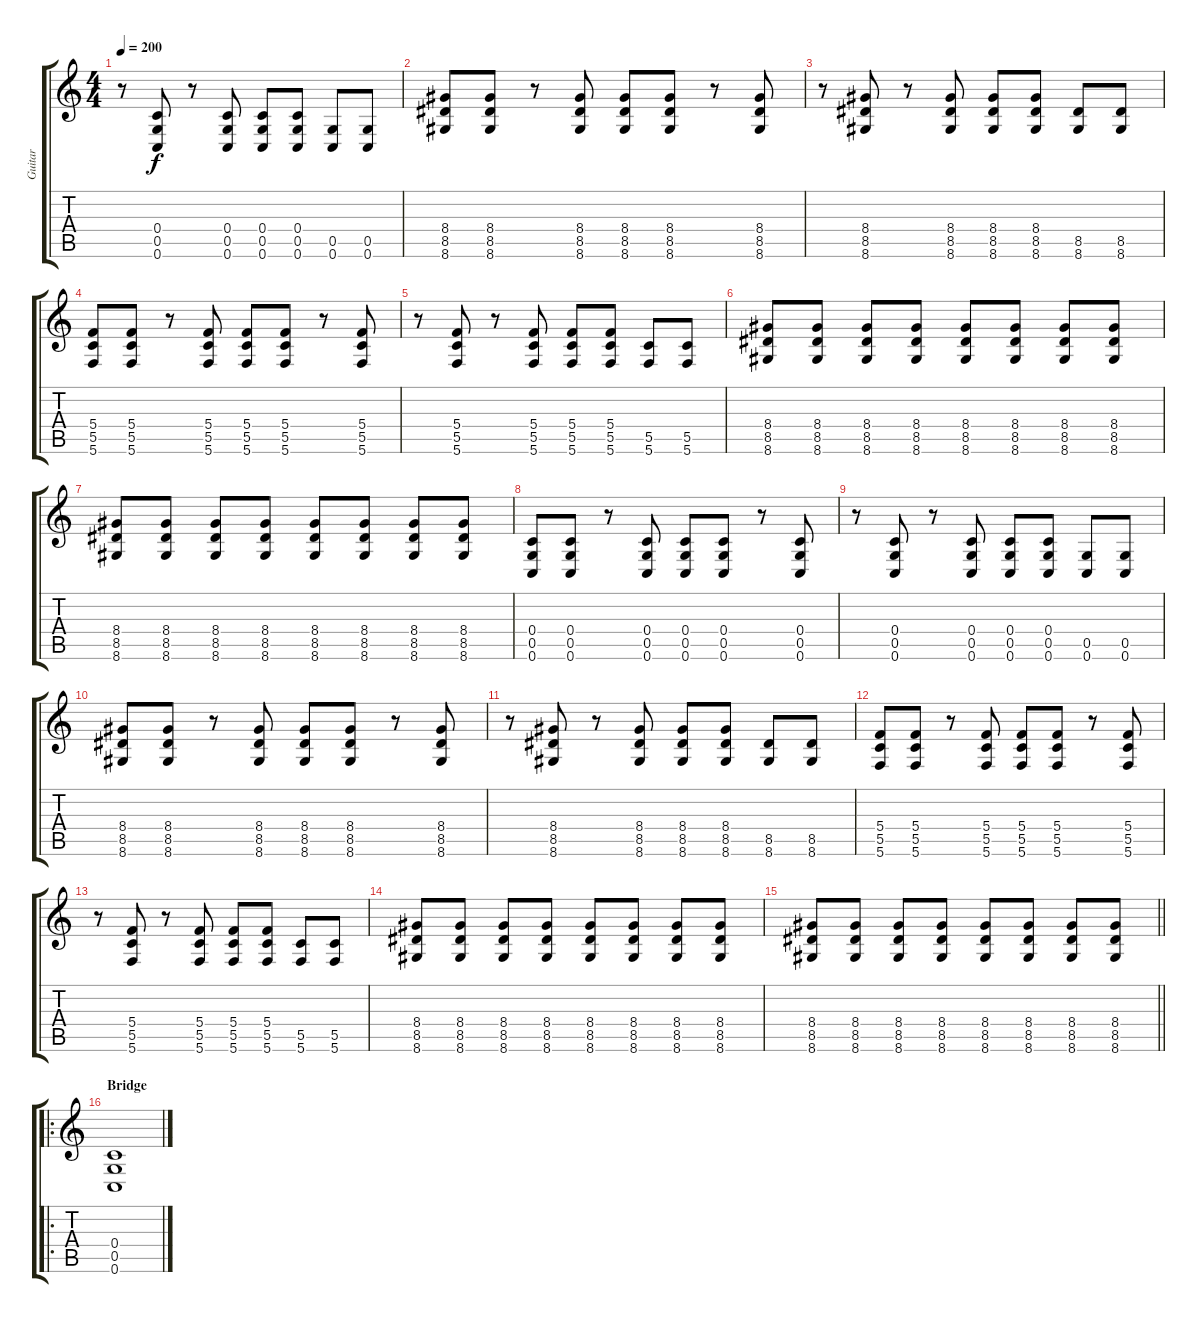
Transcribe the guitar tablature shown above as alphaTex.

\track ("Guitar" "Guitar") {instrument distortionguitar}
\staff {score tabs}
\tuning (D4 A3 F3 C3 G2 C2) {hide}
\ts (4 4)
\tempo 200
\clef g2
\ks c
r.8{dy f} (0.4 0.5 0.6).8 r.8 (0.4 0.5 0.6).8 (0.4 0.5 0.6).8 (0.4 0.5 0.6).8 (0.5 0.6).8 (0.5 0.6).8 |
(8.4 8.5 8.6).8 (8.4 8.5 8.6).8 r.8 (8.4 8.5 8.6).8 (8.4 8.5 8.6).8 (8.4 8.5 8.6).8 r.8 (8.4 8.5 8.6).8 |
r.8 (8.4 8.5 8.6).8 r.8 (8.4 8.5 8.6).8 (8.4 8.5 8.6).8 (8.4 8.5 8.6).8 (8.5 8.6).8 (8.5 8.6).8 |
(5.4 5.5 5.6).8 (5.4 5.5 5.6).8 r.8 (5.4 5.5 5.6).8 (5.4 5.5 5.6).8 (5.4 5.5 5.6).8 r.8 (5.4 5.5 5.6).8 |
r.8 (5.4 5.5 5.6).8 r.8 (5.4 5.5 5.6).8 (5.4 5.5 5.6).8 (5.4 5.5 5.6).8 (5.5 5.6).8 (5.5 5.6).8 |
(8.4 8.5 8.6).8 (8.4 8.5 8.6).8 (8.4 8.5 8.6).8 (8.4 8.5 8.6).8 (8.4 8.5 8.6).8 (8.4 8.5 8.6).8 (8.4 8.5 8.6).8 (8.4 8.5 8.6).8 |
(8.4 8.5 8.6).8 (8.4 8.5 8.6).8 (8.4 8.5 8.6).8 (8.4 8.5 8.6).8 (8.4 8.5 8.6).8 (8.4 8.5 8.6).8 (8.4 8.5 8.6).8 (8.4 8.5 8.6).8 |
(0.4 0.5 0.6).8 (0.4 0.5 0.6).8 r.8 (0.4 0.5 0.6).8 (0.4 0.5 0.6).8 (0.4 0.5 0.6).8 r.8 (0.4 0.5 0.6).8 |
r.8 (0.4 0.5 0.6).8 r.8 (0.4 0.5 0.6).8 (0.4 0.5 0.6).8 (0.4 0.5 0.6).8 (0.5 0.6).8 (0.5 0.6).8 |
(8.4 8.5 8.6).8 (8.4 8.5 8.6).8 r.8 (8.4 8.5 8.6).8 (8.4 8.5 8.6).8 (8.4 8.5 8.6).8 r.8 (8.4 8.5 8.6).8 |
r.8 (8.4 8.5 8.6).8 r.8 (8.4 8.5 8.6).8 (8.4 8.5 8.6).8 (8.4 8.5 8.6).8 (8.5 8.6).8 (8.5 8.6).8 |
(5.4 5.5 5.6).8 (5.4 5.5 5.6).8 r.8 (5.4 5.5 5.6).8 (5.4 5.5 5.6).8 (5.4 5.5 5.6).8 r.8 (5.4 5.5 5.6).8 |
r.8 (5.4 5.5 5.6).8 r.8 (5.4 5.5 5.6).8 (5.4 5.5 5.6).8 (5.4 5.5 5.6).8 (5.5 5.6).8 (5.5 5.6).8 |
(8.4 8.5 8.6).8 (8.4 8.5 8.6).8 (8.4 8.5 8.6).8 (8.4 8.5 8.6).8 (8.4 8.5 8.6).8 (8.4 8.5 8.6).8 (8.4 8.5 8.6).8 (8.4 8.5 8.6).8 |
\barLineRight lightlight
(8.4 8.5 8.6).8 (8.4 8.5 8.6).8 (8.4 8.5 8.6).8 (8.4 8.5 8.6).8 (8.4 8.5 8.6).8 (8.4 8.5 8.6).8 (8.4 8.5 8.6).8 (8.4 8.5 8.6).8 |
\ro
\section ("" "Bridge")
(0.4 0.5 0.6).1
